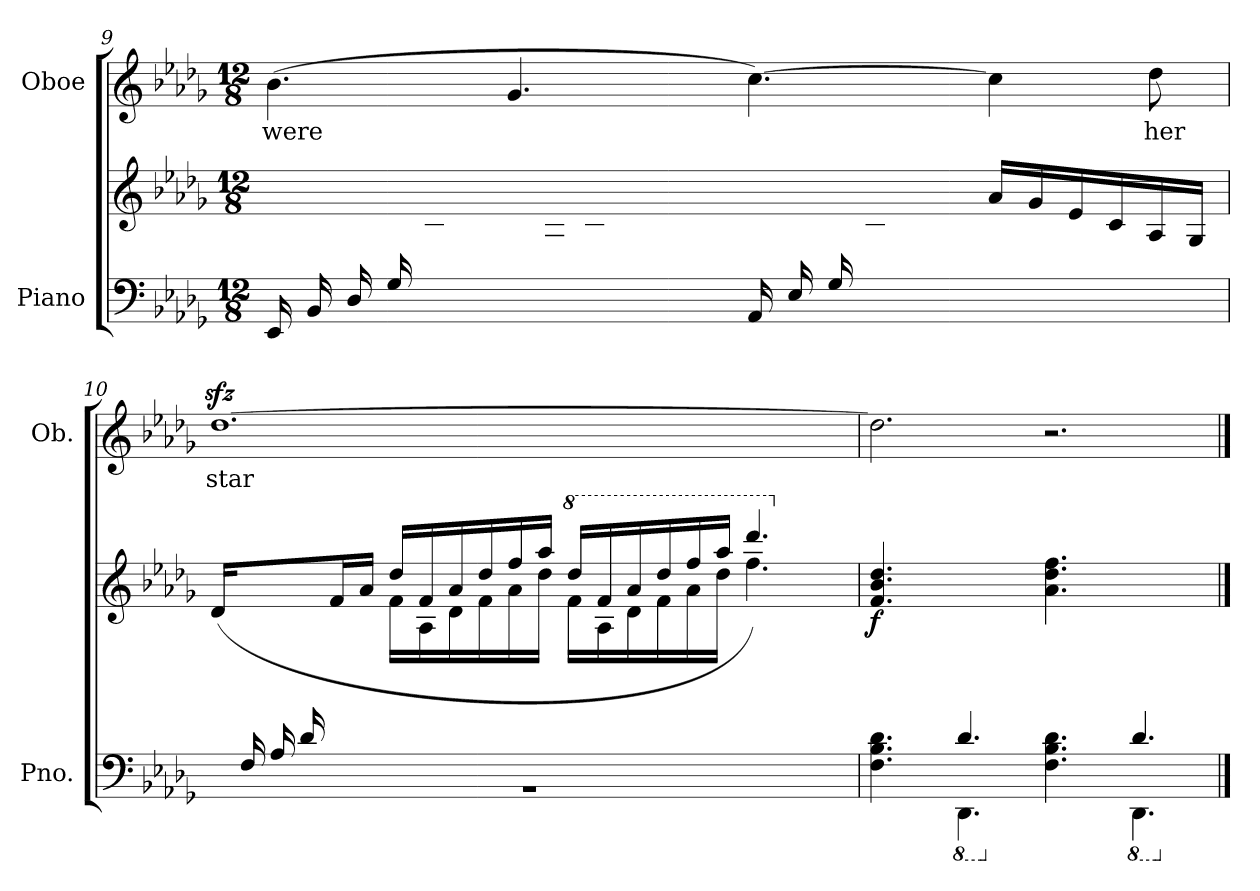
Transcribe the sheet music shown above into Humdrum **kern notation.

**kern	**kern	**dynam	**kern	**text
*part2	*part2	*part2	*part1	*part1
*staff3	*staff2	*staff2/3	*staff1	*staff1
*I"Piano	*	*	*I"Oboe	*
*I'Pno.	*	*	*I'Ob.	*
!!LO:LB:g=z
*clefF4	*clefG2	*	*clefG2	*
*k[b-e-a-d-g-]	*k[b-e-a-d-g-]	*	*k[b-e-a-d-g-]	*
*M12/8	*M12/8	*	*M12/8	*
=9	=9	=9	=9	=9
*^	*	*	*	*
!	!	!	!	!	!LO:LY:b
(16EE-/LL	1.ryy	4ryy	.	(4.b-\	were
16BB-/	.	.	.	.	.
16D-/	.	.	.	.	.
16G-/	.	.	.	.	.
2ryy	.	16B-\	.	.	.
.	.	16d-\JJ	.	.	.
.	.	16g-/LL	.	4.g-/	.
.	.	16G-/	.	.	.
.	.	16B-/	.	.	.
.	.	16d-/	.	.	.
.	.	16g-/	.	.	.
.	.	16b-/JJ)	.	.	.
(16AA-/LL	.	8.ryy	.	[4.cc\)	.
16E-/	.	.	.	.	.
16G-/	.	.	.	.	.
2ryy	.	16c\	.	.	.
.	.	16e-\	.	.	.
.	.	16g-\JJ	.	.	.
.	.	16a-/LL	.	4cc\]	.
.	.	16g-/	.	.	.
.	.	16e-/	.	.	.
.	.	16c/	.	.	.
!	!	!	!	!	!LO:LY:b
.	.	16A-/	.	8dd-\	her
16ryy	.	16G-/JJ)	.	.	.
!!LO:PB:g=z
=10	=10	=10	=10	=10	=10
*	*	*^	*	*	*
!	!	!	!	!	!	!LO:LY:b
16ryy	1.r	(16d-/LL	4.ryy	.	[1.dd-zz>	star
16F/	.	8.ryy	.	.	.	.
16A-/	.	.	.	.	.	.
16d-/	.	.	.	.	.	.
1ryy	.	16f/	.	.	.	.
.	.	16a-/JJ	.	.	.	.
.	.	16dd-/LL	16f\LL	.	.	.
.	.	16f/	16A-\	.	.	.
.	.	16a-/	16d-\	.	.	.
.	.	16dd-/	16f\	.	.	.
.	.	16ff/	16a-\	.	.	.
.	.	16aa-/JJ	16dd-\JJ	.	.	.
*	*	*8va	*	*	*	*
.	.	16ddd-/LL	16ff\LL	.	.	.
.	.	16ff/	16a-\	.	.	.
.	.	16aa-/	16dd-\	.	.	.
.	.	16ddd-/	16ff\	.	.	.
.	.	16fff/	16aa-\	.	.	.
.	.	16aaa-/JJ	16ddd-\JJ	.	.	.
.	.	4.dddd-/)	4.fff\	.	.	.
4ryy	.	.	.	.	.	.
*	*	*v	*v	*	*	*
=11	=11	=11	=11	=11	=11
*	*	*X8va	*	*	*
!	!	!	!LO:DY:b	!	!
4.ryy	4.F\ 4.B-\ 4.d-\	4.f/ 4.b-/ 4.dd-/	f	2.dd-\]	.
*8ba	*	*	*	*	*
4.D-/	4.DDD-\	4.ryy	.	.	.
*X8ba	*	*	*	*	*
4.ryy	4.F\ 4.B-\ 4.d-\	4.a-\ 4.dd-\ 4.ff\	.	2.r	.
*8ba	*	*	*	*	*
4.D-/	4.DDD-\	4.ryy	.	.	.
*X8ba	*	*	*	*	*
*v	*v	*	*	*	*
==	==	==	==	==
*-	*-	*-	*-	*-
